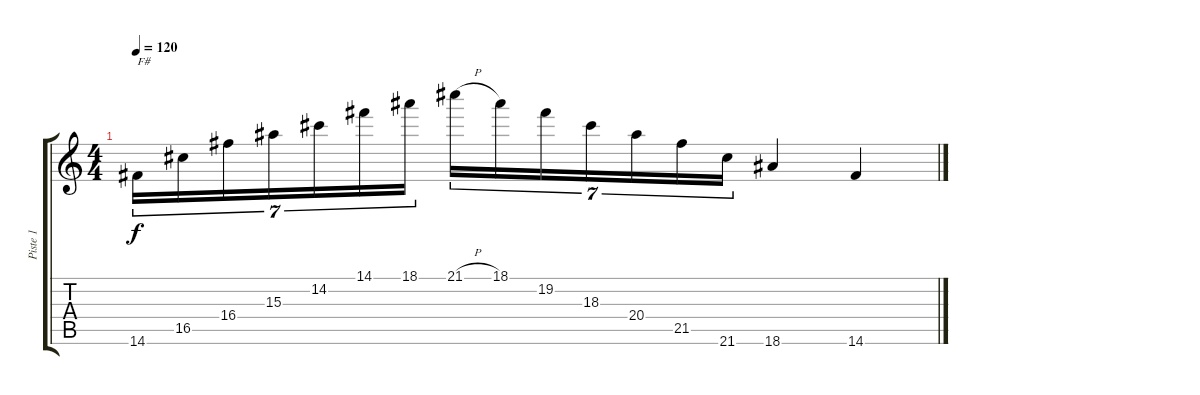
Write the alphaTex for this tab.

\track ("Piste 1" "Piste 1") {instrument distortionguitar}
\staff {score tabs}
\tuning (E4 B3 G3 D3 A2 E2) {hide}
\ts (4 4)
\tempo 120
\clef g2
\ks c
14.6.16{tu (7 4) txt "F#" dy f instrument distortionguitar} 16.5.16{tu (7 4)} 16.4.16{tu (7 4)} 15.3.16{tu (7 4)} 14.2.16{tu (7 4)} 14.1.16{tu (7 4)} 18.1.16{tu (7 4)} 21.1{h}.16{tu (7 4)} 18.1.16{tu (7 4)} 19.2.16{tu (7 4)} 18.3.16{tu (7 4)} 20.4.16{tu (7 4)} 21.5.16{tu (7 4)} 21.6.16{tu (7 4)} 18.6.4 14.6.4
